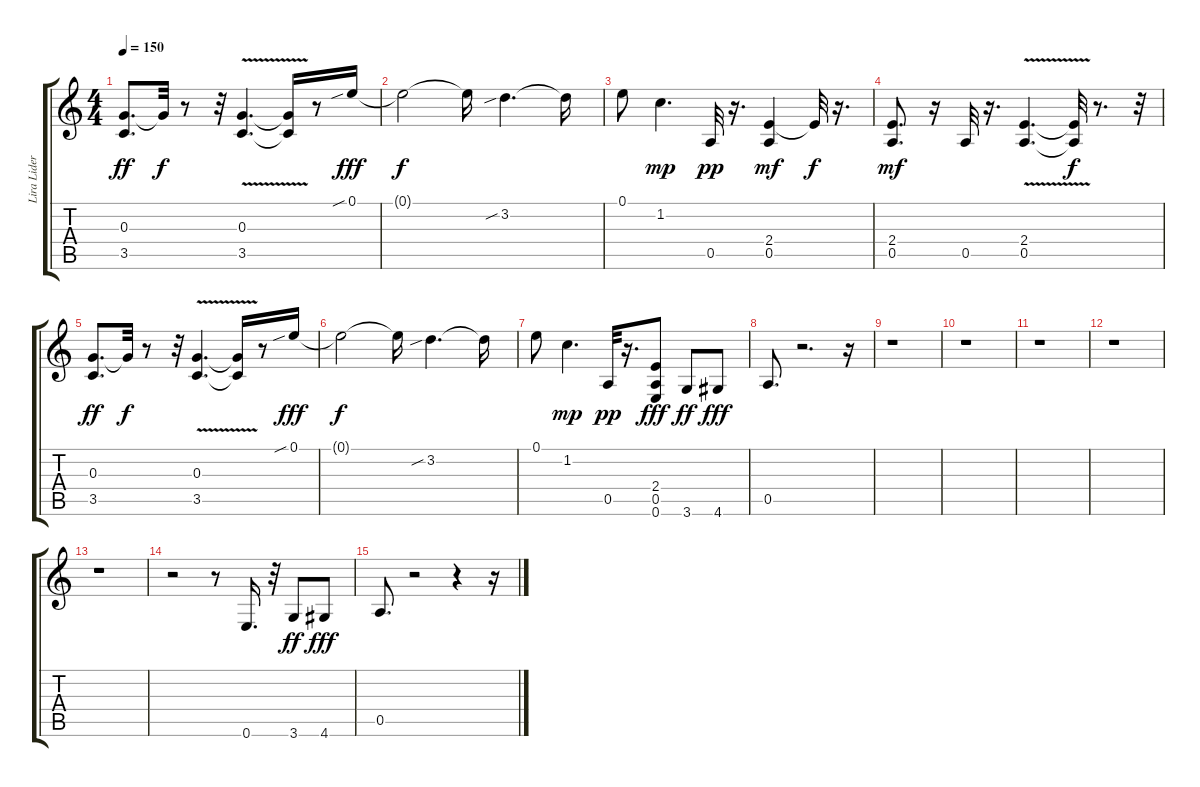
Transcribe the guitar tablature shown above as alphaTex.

\track ("Lira Lider" "Lira Lider") {instrument overdrivenguitar}
\staff {score tabs}
\tuning (E4 B3 G3 D3 A2 E2) {hide}
\ts (4 4)
\tempo 150
\clef g2
\ks c
(0.3 3.5).8{d dy ff} 0.3{t}.32{dy f} r.8 r.32 (0.3{v} 3.5).4{d} (0.3{t} 3.5{t}).16 r.8 0.1{sib}.16{dy fff} |
0.1{t}.2{dy f} 0.1{t}.16 3.2{sib}.4{d} 3.2{t}.16 |
0.1.8 1.2.4{d dy mp} 0.5.32{dy pp} r.16{d} (2.4 0.5).4{dy mf} 2.4{t}.32{dy f} r.16{d} |
(2.4 0.5).8{d dy mf} r.16 0.5.32 r.16{d} (2.4{v} 0.5).4{d} (2.4{t} 0.5{t}).32{dy f} r.8{d} r.32 |
(0.3 3.5).8{d dy ff} 0.3{t}.32{dy f} r.8 r.32 (0.3{v} 3.5).4{d} (0.3{t} 3.5{t}).16 r.8 0.1{sib}.16{dy fff} |
0.1{t}.2{dy f} 0.1{t}.16 3.2{sib}.4{d} 3.2{t}.16 |
0.1.8 1.2.4{d dy mp} 0.5.32{dy pp} r.16{d} (2.4 0.5 0.6).8{dy fff} 3.6.8{dy ff} 4.6.8{dy fff} |
0.5.8{d} r.2{d} r.16 |
r.1 |
r.1 |
r.1 |
r.1 |
r.1 |
r.2 r.8 0.6.16{d} r.32 3.6.8{dy ff} 4.6.8{dy fff} |
0.5.8{d} r.2 r.4 r.16
